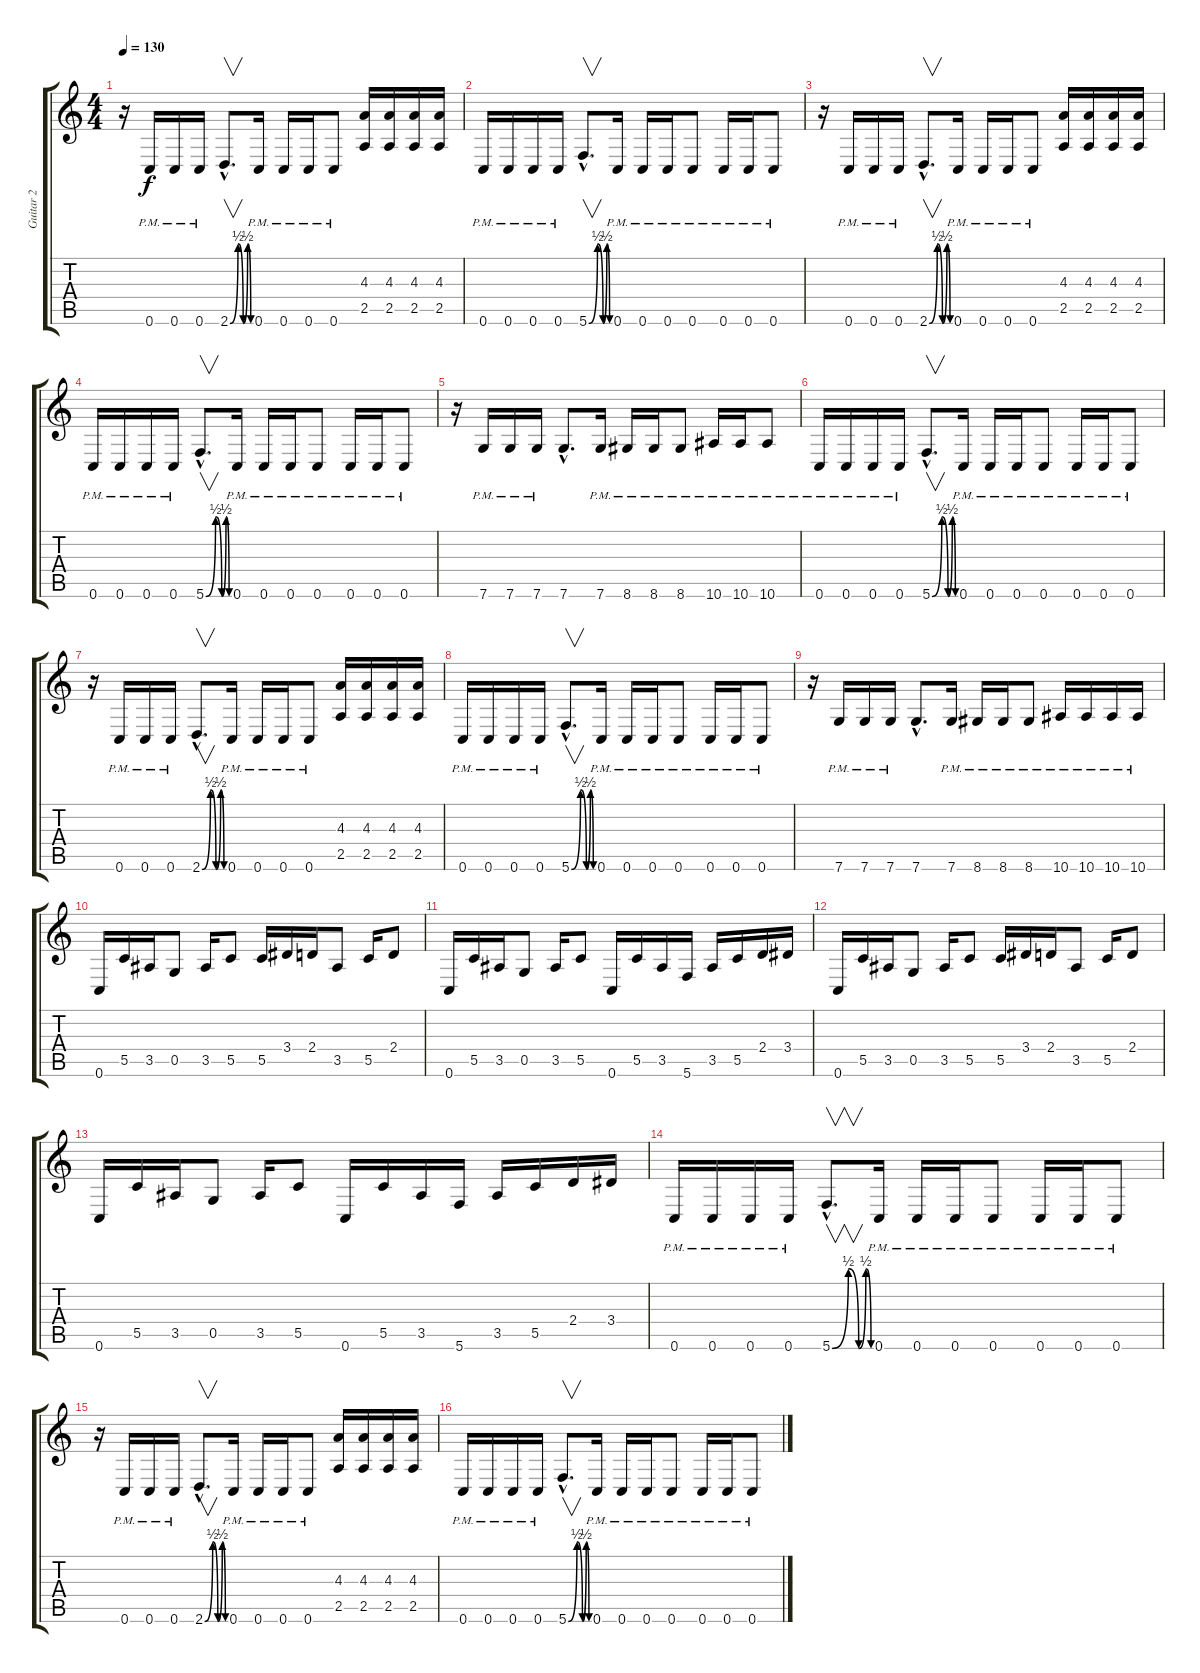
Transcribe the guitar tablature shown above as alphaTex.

\track ("Guitar 2" "Guitar 2") {instrument distortionguitar}
\staff {score tabs}
\tuning (D4 A3 F3 C3 G2 C2) {hide}
\ts (4 4)
\tempo 130
\clef g2
\ks c
r.16{dy f} 0.6{pm}.16 0.6{pm}.16 0.6{pm}.16 2.6{be (custom 0 0 23 2 38 0 51 2 60 0) hac}.8{v d} 0.6{pm}.16 0.6{pm}.16 0.6{pm}.16 0.6{pm}.8 (4.3 2.5).16 (4.3 2.5).16 (4.3 2.5).16 (4.3 2.5).16 |
0.6{pm}.16 0.6{pm}.16 0.6{pm}.16 0.6{pm}.16 5.6{be (custom 0 0 25 2 41 0 52 2 60 0) hac}.8{v d} 0.6{pm}.16 0.6{pm}.16 0.6{pm}.16 0.6{pm}.8 0.6{pm}.16 0.6{pm}.16 0.6{pm}.8 |
r.16 0.6{pm}.16 0.6{pm}.16 0.6{pm}.16 2.6{be (custom 0 0 23 2 38 0 51 2 60 0) hac}.8{v d} 0.6{pm}.16 0.6{pm}.16 0.6{pm}.16 0.6{pm}.8 (4.3 2.5).16 (4.3 2.5).16 (4.3 2.5).16 (4.3 2.5).16 |
0.6{pm}.16 0.6{pm}.16 0.6{pm}.16 0.6{pm}.16 5.6{be (custom 0 0 25 2 41 0 52 2 60 0) hac}.8{v d} 0.6{pm}.16 0.6{pm}.16 0.6{pm}.16 0.6{pm}.8 0.6{pm}.16 0.6{pm}.16 0.6{pm}.8 |
r.16 7.6{pm}.16 7.6{pm}.16 7.6{pm}.16 7.6{hac}.8{d} 7.6{pm}.16 8.6{pm}.16 8.6{pm}.16 8.6{pm}.8 10.6{pm}.16 10.6{pm}.16 10.6{pm}.8 |
0.6{pm}.16 0.6{pm}.16 0.6{pm}.16 0.6{pm}.16 5.6{be (custom 0 0 25 2 41 0 52 2 60 0) hac}.8{v d} 0.6{pm}.16 0.6{pm}.16 0.6{pm}.16 0.6{pm}.8 0.6{pm}.16 0.6{pm}.16 0.6{pm}.8 |
r.16 0.6{pm}.16 0.6{pm}.16 0.6{pm}.16 2.6{be (custom 0 0 23 2 38 0 51 2 60 0) hac}.8{v d} 0.6{pm}.16 0.6{pm}.16 0.6{pm}.16 0.6{pm}.8 (4.3 2.5).16 (4.3 2.5).16 (4.3 2.5).16 (4.3 2.5).16 |
0.6{pm}.16 0.6{pm}.16 0.6{pm}.16 0.6{pm}.16 5.6{be (custom 0 0 25 2 41 0 52 2 60 0) hac}.8{v d} 0.6{pm}.16 0.6{pm}.16 0.6{pm}.16 0.6{pm}.8 0.6{pm}.16 0.6{pm}.16 0.6{pm}.8 |
r.16 7.6{pm}.16 7.6{pm}.16 7.6{pm}.16 7.6{hac}.8{d} 7.6{pm}.16 8.6{pm}.16 8.6{pm}.16 8.6{pm}.8 10.6{pm}.16 10.6{pm}.16 10.6{pm}.16 10.6{pm}.16 |
0.6.16 5.5.16 3.5.16 0.5.8 3.5.16 5.5.8 5.5.16 3.4.16 2.4.16 3.5.8 5.5.16 2.4.8 |
0.6.16 5.5.16 3.5.16 0.5.8 3.5.16 5.5.8 0.6.16 5.5.16 3.5.16 5.6.16 3.5.16 5.5.16 2.4.16 3.4.16 |
0.6.16 5.5.16 3.5.16 0.5.8 3.5.16 5.5.8 5.5.16 3.4.16 2.4.16 3.5.8 5.5.16 2.4.8 |
0.6.16 5.5.16 3.5.16 0.5.8 3.5.16 5.5.8 0.6.16 5.5.16 3.5.16 5.6.16 3.5.16 5.5.16 2.4.16 3.4.16 |
0.6{pm}.16 0.6{pm}.16 0.6{pm}.16 0.6{pm}.16 5.6{be (custom 0 0 25 2 41 0 52 2 60 0) hac}.8{v d} 0.6{pm}.16 0.6{pm}.16 0.6{pm}.16 0.6{pm}.8 0.6{pm}.16 0.6{pm}.16 0.6{pm}.8 |
r.16 0.6{pm}.16 0.6{pm}.16 0.6{pm}.16 2.6{be (custom 0 0 23 2 38 0 51 2 60 0) hac}.8{v d} 0.6{pm}.16 0.6{pm}.16 0.6{pm}.16 0.6{pm}.8 (4.3 2.5).16 (4.3 2.5).16 (4.3 2.5).16 (4.3 2.5).16 |
0.6{pm}.16 0.6{pm}.16 0.6{pm}.16 0.6{pm}.16 5.6{be (custom 0 0 25 2 41 0 52 2 60 0) hac}.8{v d} 0.6{pm}.16 0.6{pm}.16 0.6{pm}.16 0.6{pm}.8 0.6{pm}.16 0.6{pm}.16 0.6{pm}.8
